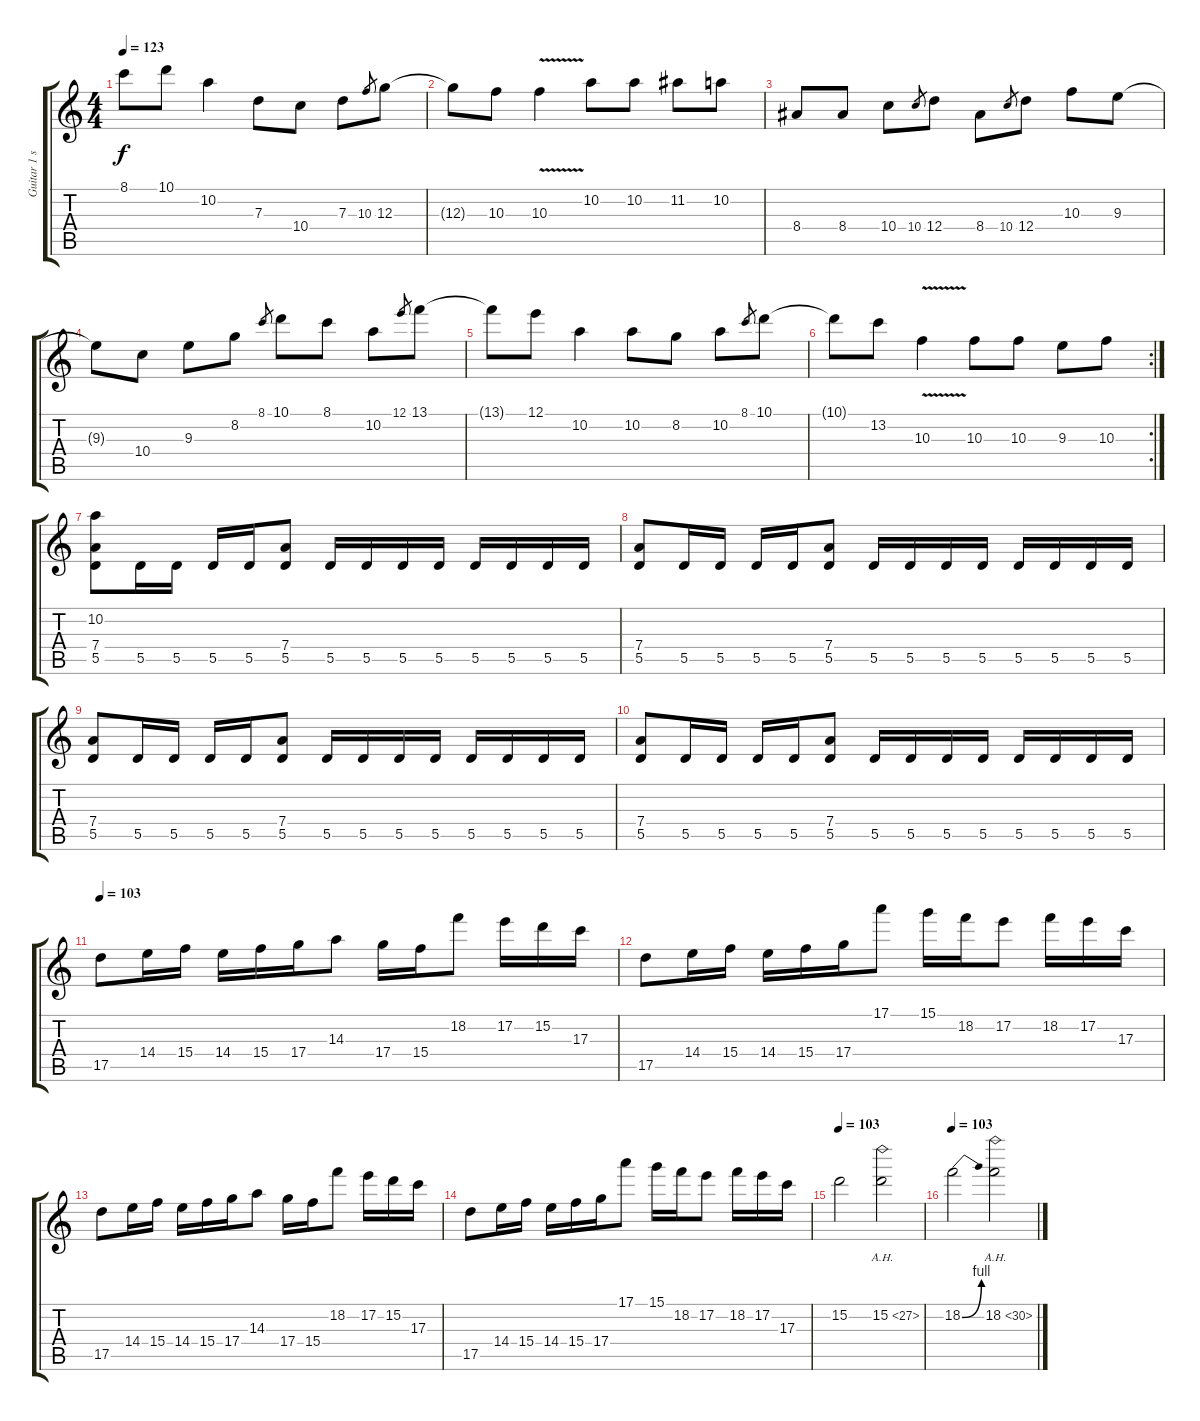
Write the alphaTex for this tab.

\track ("Guitar 1 solo" "Guitar 1 s") {instrument overdrivenguitar}
\staff {score tabs}
\tuning (E4 B3 G3 D3 A2 E2) {hide}
\ts (4 4)
\tempo 123
\clef g2
\ks c
8.1{t}.8{dy f} 10.1.8 10.2.4 7.3.8 10.4.8 7.3.8 10.3.8{gr} 12.3.8 |
12.3{t}.8 10.3.8 10.3{v}.4 10.2.8 10.2.8 11.2.8 10.2.8 |
8.4.8 8.4.8 10.4.8 10.4.8{gr} 12.4.8 8.4.8 10.4.8{gr} 12.4.8 10.3.8 9.3.8 |
9.3{t}.8 10.4.8 9.3.8 8.2.8 8.1.8{gr} 10.1.8 8.1.8 10.2.8 12.1.8{gr} 13.1.8 |
13.1{t}.8 12.1.8 10.2.4 10.2.8 8.2.8 10.2.8 8.1.8{gr} 10.1.8 |
\rc 2
10.1{t}.8 13.2.8 10.3{v}.4 10.3.8 10.3.8 9.3.8 10.3.8 |
(10.2 7.4 5.5).8{volume 13 instrument distortionguitar} 5.5.16 5.5.16 5.5.16 5.5.16 (7.4 5.5).8 5.5.16 5.5.16 5.5.16 5.5.16 5.5.16 5.5.16 5.5.16 5.5.16 |
(7.4 5.5).8{volume 13 instrument distortionguitar} 5.5.16 5.5.16 5.5.16 5.5.16 (7.4 5.5).8 5.5.16 5.5.16 5.5.16 5.5.16 5.5.16 5.5.16 5.5.16 5.5.16 |
(7.4 5.5).8 5.5.16 5.5.16 5.5.16 5.5.16 (7.4 5.5).8 5.5.16 5.5.16 5.5.16 5.5.16 5.5.16 5.5.16 5.5.16 5.5.16 |
(7.4 5.5).8 5.5.16 5.5.16 5.5.16 5.5.16 (7.4 5.5).8 5.5.16 5.5.16 5.5.16 5.5.16 5.5.16 5.5.16 5.5.16 5.5.16 |
\tempo 103
17.5.8{instrument overdrivenguitar} 14.4.16 15.4.16 14.4.16 15.4.16 17.4.16 14.3.8 17.4.16 15.4.16 18.2.8 17.2.16 15.2.16 17.3.16 |
17.5.8 14.4.16 15.4.16 14.4.16 15.4.16 17.4.16 17.1.8 15.1.16 18.2.16 17.2.8 18.2.16 17.2.16 17.3.16 |
17.5.8 14.4.16 15.4.16 14.4.16 15.4.16 17.4.16 14.3.8 17.4.16 15.4.16 18.2.8 17.2.16 15.2.16 17.3.16 |
17.5.8 14.4.16 15.4.16 14.4.16 15.4.16 17.4.16 17.1.8 15.1.16 18.2.16 17.2.8 18.2.16 17.2.16 17.3.16 |
\tempo 103
15.2.2 15.2{ah 12}.2 |
\tempo 103
18.2{be (bend 0 0 60 4)}.2{volume 16 instrument overdrivenguitar} 18.2{ah 12}.2
